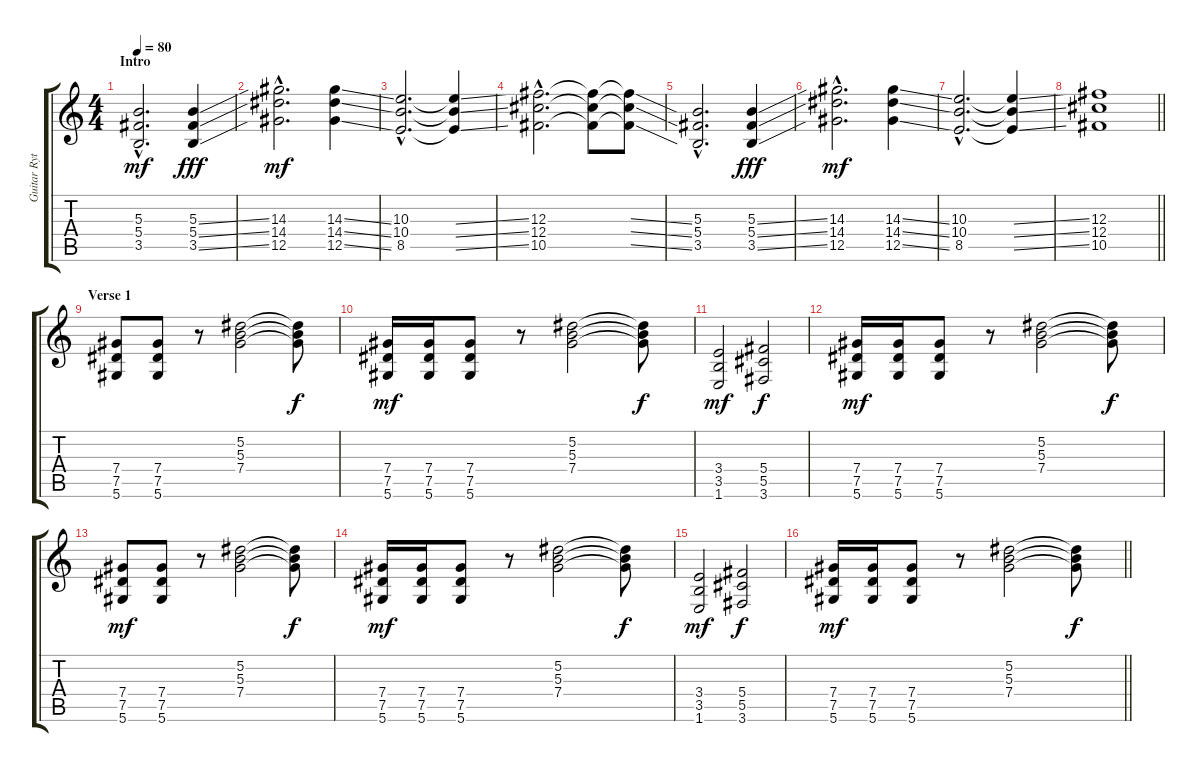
\track ("Guitar Rythm (Right)" "Guitar Ryt") {instrument distortionguitar}
\staff {score tabs}
\tuning (Eb4 Bb3 Gb3 Db3 Ab2 Eb2) {hide}
\ts (4 4)
\section ("" "Intro")
\tempo 80
\clef g2
\ks c
(5.3{hac} 5.4{hac} 3.5{hac}).2{d dy mf volume 13 instrument distortionguitar} (5.3{ss} 5.4{ss} 3.5{ss}).4{dy fff volume 12} |
(14.3{hac} 14.4{hac} 12.5{hac}).2{d dy mf volume 16} (14.3{ss} 14.4{ss} 12.5{ss}).4{volume 13} |
(10.3{hac} 10.4{hac} 8.5{hac}).2{d volume 16} (10.3{ss t} 10.4{ss t} 8.5{ss t}).4 |
(12.3{hac} 12.4{hac} 10.5{hac}).2{d volume 16} (12.3{t} 12.4{t} 10.5{t}).8 (12.3{ss t} 12.4{ss t} 10.5{ss t}).8 |
(5.3{hac} 5.4{hac} 3.5{hac}).2{d volume 16} (5.3{ss} 5.4{ss} 3.5{ss}).4{dy fff volume 10} |
(14.3{hac} 14.4{hac} 12.5{hac}).2{d dy mf volume 16} (14.3{ss} 14.4{ss} 12.5{ss}).4{volume 13} |
(10.3{hac} 10.4{hac} 8.5{hac}).2{d volume 16} (10.3{ss t} 10.4{ss t} 8.5{ss t}).4 |
\barLineRight lightlight
(12.3 12.4 10.5).1{volume 16} |
\section ("" "Verse 1")
(7.4 7.5 5.6).8 (7.4 7.5 5.6).8 r.8 (5.2 5.3 7.4).2 (5.2{t} 5.3{t} 7.4{t}).8{dy f} |
(7.4 7.5 5.6).16{dy mf} (7.4 7.5 5.6).16 (7.4 7.5 5.6).8 r.8 (5.2 5.3 7.4).2 (5.2{t} 5.3{t} 7.4{t}).8{dy f} |
(3.4 3.5 1.6).2{dy mf} (5.4 5.5 3.6).2{dy f} |
(7.4 7.5 5.6).16{dy mf} (7.4 7.5 5.6).16 (7.4 7.5 5.6).8 r.8 (5.2 5.3 7.4).2 (5.2{t} 5.3{t} 7.4{t}).8{dy f} |
(7.4 7.5 5.6).8{dy mf} (7.4 7.5 5.6).8 r.8 (5.2 5.3 7.4).2 (5.2{t} 5.3{t} 7.4{t}).8{dy f} |
(7.4 7.5 5.6).16{dy mf} (7.4 7.5 5.6).16 (7.4 7.5 5.6).8 r.8 (5.2 5.3 7.4).2 (5.2{t} 5.3{t} 7.4{t}).8{dy f} |
(3.4 3.5 1.6).2{dy mf} (5.4 5.5 3.6).2{dy f} |
\barLineRight lightlight
(7.4 7.5 5.6).16{dy mf} (7.4 7.5 5.6).16 (7.4 7.5 5.6).8 r.8 (5.2 5.3 7.4).2 (5.2{t} 5.3{t} 7.4{t}).8{dy f}
